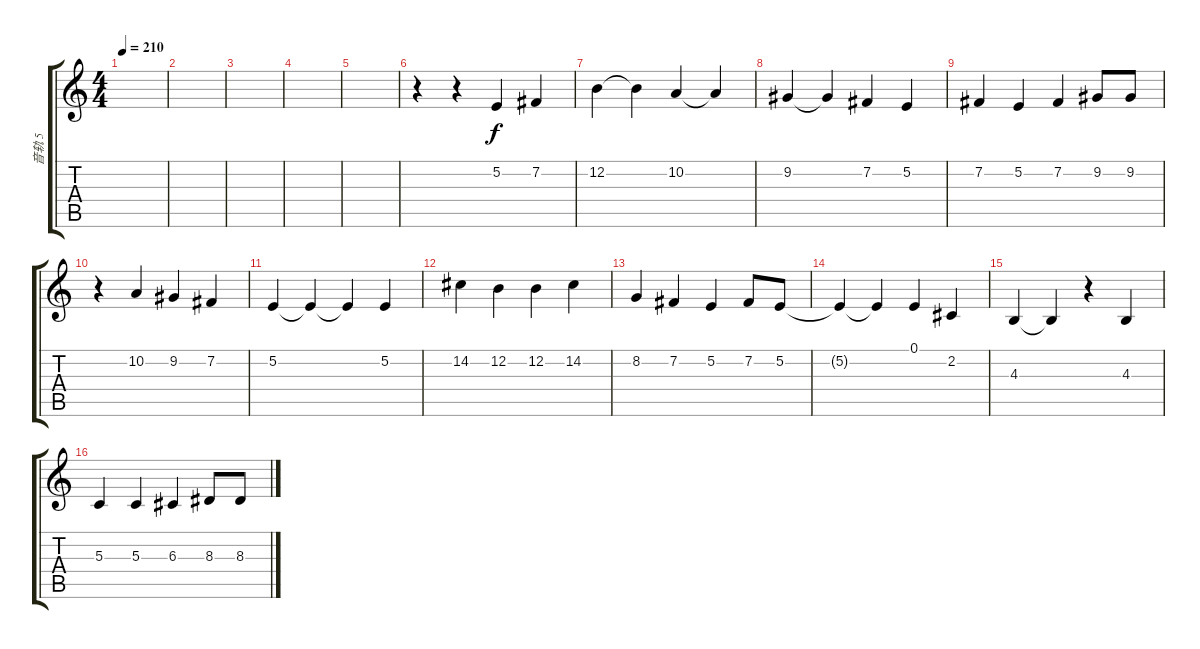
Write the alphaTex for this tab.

\track ("音轨 5" "音轨 5") {instrument reedorgan}
\staff {score tabs}
\tuning (E4 B3 G3 D3 A2 E2) {hide}
\ts (4 4)
\tempo 210
\clef g2
\ks c
|
|
|
|
|
r.4 r.4 5.2.4 7.2.4 |
12.2.4 12.2{t}.4 10.2.4 10.2{t}.4 |
9.2.4 9.2{t}.4 7.2.4 5.2.4 |
7.2.4 5.2.4 7.2.4 9.2.8 9.2.8 |
r.4 10.2.4 9.2.4 7.2.4 |
5.2.4 5.2{t}.4 5.2{t}.4 5.2.4 |
14.2.4 12.2.4 12.2.4 14.2.4 |
8.2.4 7.2.4 5.2.4 7.2.8 5.2.8 |
5.2{t}.4 5.2{t}.4 0.1.4 2.2.4 |
4.3.4 4.3{t}.4 r.4 4.3.4 |
5.3.4 5.3.4 6.3.4 8.3.8 8.3.8
